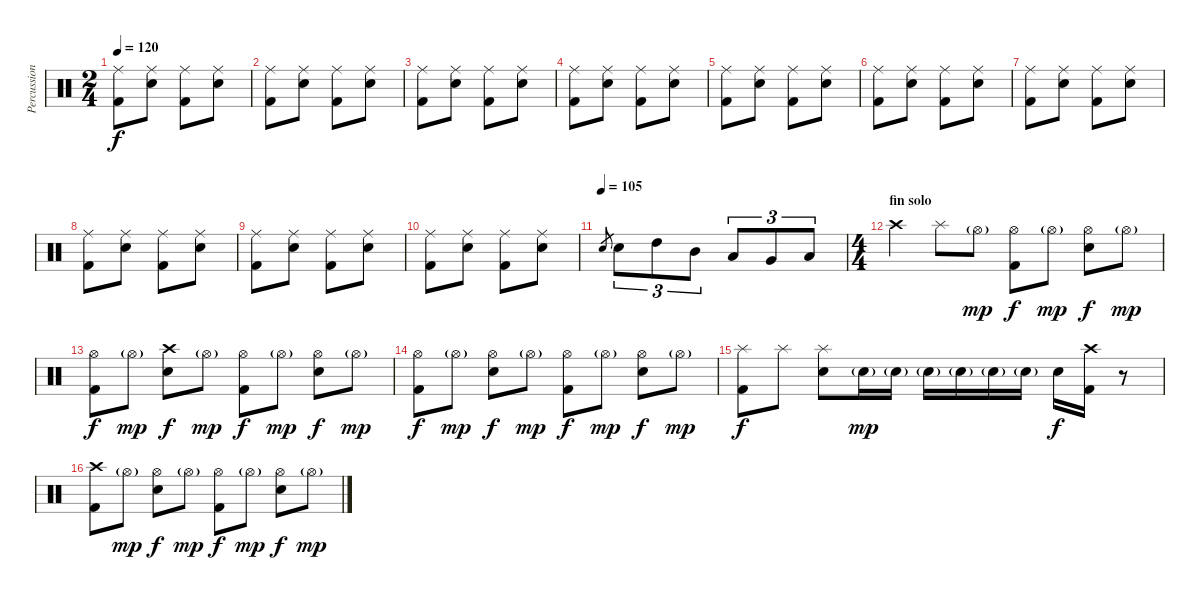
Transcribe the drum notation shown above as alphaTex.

\track ("Percussions" "Percussion") {instrument percussion}
\staff {score}
\articulation defaults
\ts (2 4)
\tempo 120
\clef neutral
\ks c
("Kick (hit) 2" "Ride (middle)").8{dy f} ("Snare (hit) 2" "Ride (middle)").8 ("Kick (hit) 2" "Ride (middle)").8 ("Snare (hit) 2" "Ride (middle)").8 |
("Kick (hit) 2" "Ride (middle)").8 ("Snare (hit) 2" "Ride (middle)").8 ("Kick (hit) 2" "Ride (middle)").8 ("Snare (hit) 2" "Ride (middle)").8 |
("Kick (hit) 2" "Ride (middle)").8 ("Snare (hit) 2" "Ride (middle)").8 ("Kick (hit) 2" "Ride (middle)").8 ("Snare (hit) 2" "Ride (middle)").8 |
("Kick (hit) 2" "Ride (middle)").8 ("Snare (hit) 2" "Ride (middle)").8 ("Kick (hit) 2" "Ride (middle)").8 ("Snare (hit) 2" "Ride (middle)").8 |
("Kick (hit) 2" "Ride (middle)").8 ("Snare (hit) 2" "Ride (middle)").8 ("Kick (hit) 2" "Ride (middle)").8 ("Snare (hit) 2" "Ride (middle)").8 |
("Kick (hit) 2" "Ride (middle)").8 ("Snare (hit) 2" "Ride (middle)").8 ("Kick (hit) 2" "Ride (middle)").8 ("Snare (hit) 2" "Ride (middle)").8 |
("Kick (hit) 2" "Ride (middle)").8 ("Snare (hit) 2" "Ride (middle)").8 ("Kick (hit) 2" "Ride (middle)").8 ("Snare (hit) 2" "Ride (middle)").8 |
("Kick (hit) 2" "Ride (middle)").8 ("Snare (hit) 2" "Ride (middle)").8 ("Kick (hit) 2" "Ride (middle)").8 ("Snare (hit) 2" "Ride (middle)").8 |
("Kick (hit) 2" "Ride (middle)").8 ("Snare (hit) 2" "Ride (middle)").8 ("Kick (hit) 2" "Ride (middle)").8 ("Snare (hit) 2" "Ride (middle)").8 |
("Kick (hit) 2" "Ride (middle)").8 ("Snare (hit) 2" "Ride (middle)").8 ("Kick (hit) 2" "Ride (middle)").8 ("Snare (hit) 2" "Ride (middle)").8 |
\tempo (105)
"Snare (hit) 2".8{gr} "Snare (hit) 2".8{tu (3 2)} "High Tom (hit)".8{tu (3 2)} "Mid Tom (hit)".8{tu (3 2)} "Low Tom (hit)".8{tu (3 2)} "Very Low Tom (hit)".8{tu (3 2)} "Low Floor Tom (hit)".8{tu (3 2)} |
\ts (4 4)
\section ("" "fin solo")
"Crash high (hit)".4 "Splash (hit)".8 "Hi-Hat (open)"{g}.8{dy mp} ("Hi-Hat (open)" "Kick (hit) 2").8{dy f} "Hi-Hat (open)"{g}.8{dy mp} ("Hi-Hat (open)" "Snare (hit) 2").8{dy f} "Hi-Hat (open)"{g}.8{dy mp} |
("Hi-Hat (open)" "Kick (hit) 2").8{dy f} "Hi-Hat (open)"{g}.8{dy mp} ("Crash high (hit)" "Snare (hit) 2").8{dy f} "Hi-Hat (open)"{g}.8{dy mp} ("Hi-Hat (open)" "Kick (hit) 2").8{dy f} "Hi-Hat (open)"{g}.8{dy mp} ("Hi-Hat (open)" "Snare (hit) 2").8{dy f} "Hi-Hat (open)"{g}.8{dy mp} |
("Hi-Hat (open)" "Kick (hit) 2").8{dy f} "Hi-Hat (open)"{g}.8{dy mp} ("Hi-Hat (open)" "Snare (hit) 2").8{dy f} "Hi-Hat (open)"{g}.8{dy mp} ("Hi-Hat (open)" "Kick (hit) 2").8{dy f} "Hi-Hat (open)"{g}.8{dy mp} ("Hi-Hat (open)" "Snare (hit) 2").8{dy f} "Hi-Hat (open)"{g}.8{dy mp} |
("Splash (hit)" "Kick (hit) 2").8{dy f} "Splash (hit)".8 ("Splash (hit)" "Snare (hit) 2").8 "Snare (hit) 2"{g}.16{dy mp} "Snare (hit) 2"{g}.16 "Snare (hit) 2"{g}.16 "Snare (hit) 2"{g}.16 "Snare (hit) 2"{g}.16 "Snare (hit) 2"{g}.16 "Snare (hit) 2".16{dy f} ("Kick (hit) 2" "Crash high (hit)").16 r.8 |
("Crash high (hit)" "Kick (hit) 2").8 "Hi-Hat (open)"{g}.8{dy mp} ("Hi-Hat (open)" "Snare (hit) 2").8{dy f} "Hi-Hat (open)"{g}.8{dy mp} ("Hi-Hat (open)" "Kick (hit) 2").8{dy f} "Hi-Hat (open)"{g}.8{dy mp} ("Hi-Hat (open)" "Snare (hit) 2").8{dy f} "Hi-Hat (open)"{g}.8{dy mp}
